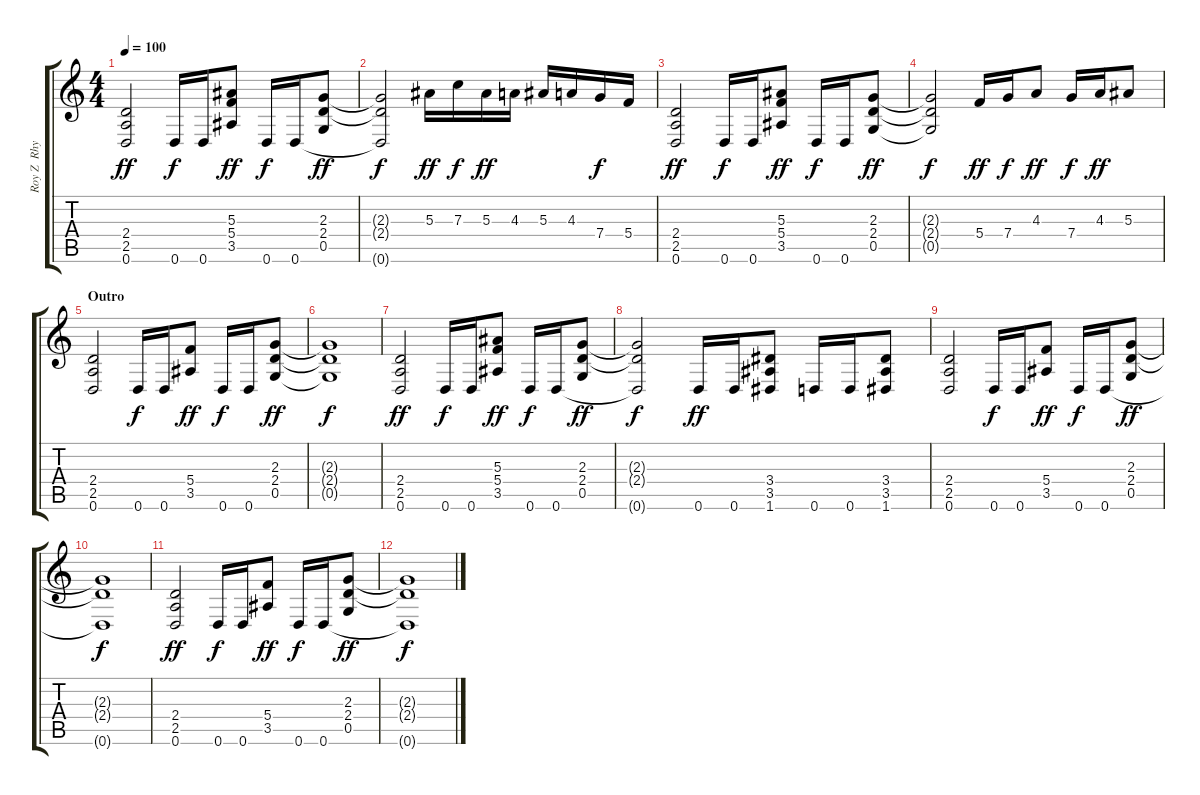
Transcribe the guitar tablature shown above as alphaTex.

\track ("Roy Z  Rhytm" "Roy Z  Rhy") {instrument distortionguitar}
\staff {score tabs}
\tuning (D4 A3 F3 C3 G2 D2) {hide}
\ts (4 4)
\tempo 100
\clef g2
\ks c
(2.4 2.5 0.6).2{dy ff} 0.6.16{dy f} 0.6.16 (5.3 5.4 3.5).8{dy ff} 0.6.16{dy f} 0.6.16 (2.3 2.4 0.5).8{dy ff} |
(2.3{t} 2.4{t} 0.6{t}).2{dy f} 5.3.16{dy ff} 7.3.16{dy f} 5.3.16{dy ff} 4.3.16 5.3.16 4.3.16 7.4.16{dy f} 5.4.16 |
(2.4 2.5 0.6).2{dy ff} 0.6.16{dy f} 0.6.16 (5.3 5.4 3.5).8{dy ff} 0.6.16{dy f} 0.6.16 (2.3 2.4 0.5).8{dy ff} |
(2.3{t} 2.4{t} 0.5{t}).2{dy f} 5.4.16{dy ff} 7.4.16{dy f} 4.3.8{dy ff} 7.4.16{dy f} 4.3.16{dy ff} 5.3.8 |
\section ("" "Outro")
(2.4 2.5 0.6).2 0.6.16{dy f} 0.6.16 (5.4 3.5).8{dy ff} 0.6.16{dy f} 0.6.16 (2.3 2.4 0.5).8{dy ff} |
(2.3{t} 2.4{t} 0.5{t}).1{dy f} |
(2.4 2.5 0.6).2{dy ff} 0.6.16{dy f} 0.6.16 (5.3 5.4 3.5).8{dy ff} 0.6.16{dy f} 0.6.16 (2.3 2.4 0.5).8{dy ff} |
(2.3{t} 2.4{t} 0.6{t}).2{dy f} 0.6.16{dy ff} 0.6.16 (3.4 3.5 1.6).8 0.6.16 0.6.16 (3.4 3.5 1.6).8 |
(2.4 2.5 0.6).2 0.6.16{dy f} 0.6.16 (5.4 3.5).8{dy ff} 0.6.16{dy f} 0.6.16 (2.3 2.4 0.5).8{dy ff} |
(2.3{t} 2.4{t} 0.6{t}).1{dy f} |
(2.4 2.5 0.6).2{dy ff} 0.6.16{dy f} 0.6.16 (5.4 3.5).8{dy ff} 0.6.16{dy f} 0.6.16 (2.3 2.4 0.5).8{dy ff} |
(2.3{t} 2.4{t} 0.6{t}).1{dy f}
